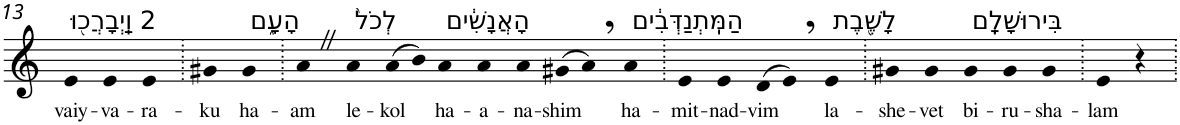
**kern	**text
*part1	*part1
*staff1	*staff1
*I"Piano	*
*I'Pno	*
!!LO:PB:g=z
*clefG2	*
*k[]	*
=13	=13
!LO:TX:a:t=2 וַֽיְבָרֲכ֖וּ	!
!	!LO:LY:b
4e	vaiy-
!	!LO:LY:b
4e	-va-
!	!LO:LY:b
4e	-ra-
=14.	=14.
!	!LO:LY:b
4g#X	-ku
!LO:TX:a:t=הָעָ֑ם	!
!	!LO:LY:b
4g#	ha-
=15.	=15.
!	!LO:LY:b
4aZ	-am
!LO:TX:a:t=לְכֹל֙	!
!	!LO:LY:b
4a	le-
!	!LO:LY:b
(>8a	-kol
8b)	.
!LO:TX:a:t=הָאֲנָשִׁ֔ים	!
!	!LO:LY:b
4a	ha-
!	!LO:LY:b
4a	-a-
!	!LO:LY:b
4a	-na-
!	!LO:LY:b
(>8g#X	-shim
8a,)	.
!LO:TX:a:t=הַמִּֽתְנַדְּבִ֔ים	!
!	!LO:LY:b
4a	ha-
=16.	=16.
!	!LO:LY:b
4e	-mit-
!	!LO:LY:b
4e	-nad-
!	!LO:LY:b
(>8d	-vim
8e,)	.
!LO:TX:a:t=לָשֶׁ֖בֶת	!
!	!LO:LY:b
4e	la-
=17.	=17.
!	!LO:LY:b
4g#X	-she-
!	!LO:LY:b
4g#	-vet
!LO:TX:a:t=בִּירוּשָׁלִָֽם	!
!	!LO:LY:b
4g#	bi-
!	!LO:LY:b
4g#	-ru-
!	!LO:LY:b
4g#	-sha-
=18.	=18.
!	!LO:LY:b
4e	-lam
4r	.
=.	=.
*-	*-
